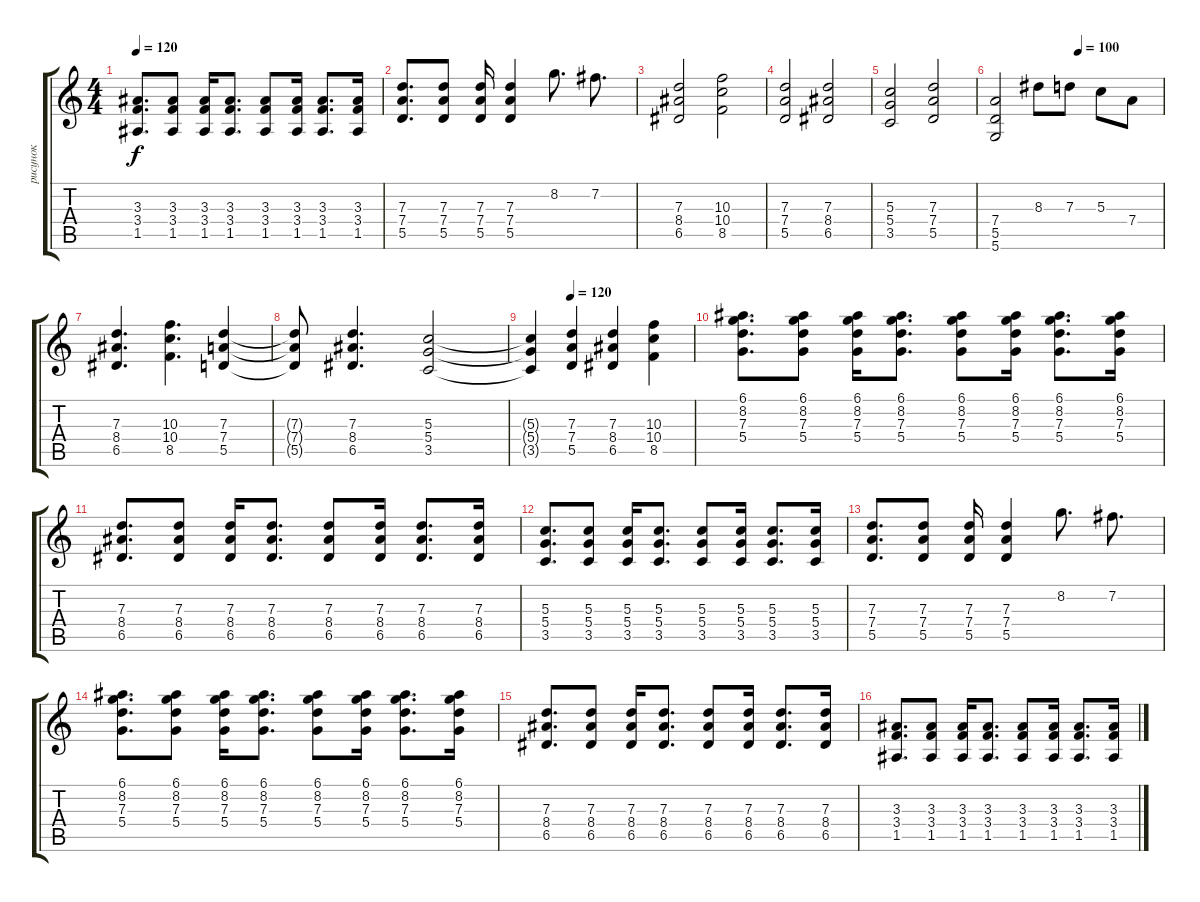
\track ("рисунок" "рисунок") {instrument acousticguitarsteel}
\staff {score tabs}
\tuning (E4 B3 G3 D3 A2 D2) {hide}
\ts (4 4)
\tempo 120
\clef g2
\ks c
(3.3 3.4 1.5).8{d dy f} (3.3 3.4 1.5).8 (3.3 3.4 1.5).16 (3.3 3.4 1.5).8{d} (3.3 3.4 1.5).8 (3.3 3.4 1.5).16 (3.3 3.4 1.5).8{d} (3.3 3.4 1.5).16 |
(7.3 7.4 5.5).8{d} (7.3 7.4 5.5).8 (7.3 7.4 5.5).16 (7.3 7.4 5.5).4 8.2.8{d} 7.2.8{d} |
(7.3 8.4 6.5).2 (10.3 10.4 8.5).2 |
(7.3 7.4 5.5).2 (7.3 8.4 6.5).2 |
(5.3 5.4 3.5).2 (7.3 7.4 5.5).2 |
\tempo (100 0.5)
(7.4 5.5 5.6).2 8.3.8 7.3.8 5.3.8 7.4.8 |
(7.3 8.4 6.5).4{d} (10.3 10.4 8.5).4{d} (7.3 7.4 5.5).4 |
(7.3{t} 7.4{t} 5.5{t}).8 (7.3 8.4 6.5).4{d} (5.3 5.4 3.5).2 |
\tempo (120 0.25)
(5.3{t} 5.4{t} 3.5{t}).4 (7.3 7.4 5.5).4 (7.3 8.4 6.5).4 (10.3 10.4 8.5).4 |
(6.1 8.2 7.3 5.4).8{d} (6.1 8.2 7.3 5.4).8 (6.1 8.2 7.3 5.4).16 (6.1 8.2 7.3 5.4).8{d} (6.1 8.2 7.3 5.4).8 (6.1 8.2 7.3 5.4).16 (6.1 8.2 7.3 5.4).8{d} (6.1 8.2 7.3 5.4).16 |
(7.3 8.4 6.5).8{d} (7.3 8.4 6.5).8 (7.3 8.4 6.5).16 (7.3 8.4 6.5).8{d} (7.3 8.4 6.5).8 (7.3 8.4 6.5).16 (7.3 8.4 6.5).8{d} (7.3 8.4 6.5).16 |
(5.3 5.4 3.5).8{d} (5.3 5.4 3.5).8 (5.3 5.4 3.5).16 (5.3 5.4 3.5).8{d} (5.3 5.4 3.5).8 (5.3 5.4 3.5).16 (5.3 5.4 3.5).8{d} (5.3 5.4 3.5).16 |
(7.3 7.4 5.5).8{d} (7.3 7.4 5.5).8 (7.3 7.4 5.5).16 (7.3 7.4 5.5).4 8.2.8{d} 7.2.8{d} |
(6.1 8.2 7.3 5.4).8{d} (6.1 8.2 7.3 5.4).8 (6.1 8.2 7.3 5.4).16 (6.1 8.2 7.3 5.4).8{d} (6.1 8.2 7.3 5.4).8 (6.1 8.2 7.3 5.4).16 (6.1 8.2 7.3 5.4).8{d} (6.1 8.2 7.3 5.4).16 |
(7.3 8.4 6.5).8{d} (7.3 8.4 6.5).8 (7.3 8.4 6.5).16 (7.3 8.4 6.5).8{d} (7.3 8.4 6.5).8 (7.3 8.4 6.5).16 (7.3 8.4 6.5).8{d} (7.3 8.4 6.5).16 |
(3.3 3.4 1.5).8{d} (3.3 3.4 1.5).8 (3.3 3.4 1.5).16 (3.3 3.4 1.5).8{d} (3.3 3.4 1.5).8 (3.3 3.4 1.5).16 (3.3 3.4 1.5).8{d} (3.3 3.4 1.5).16
